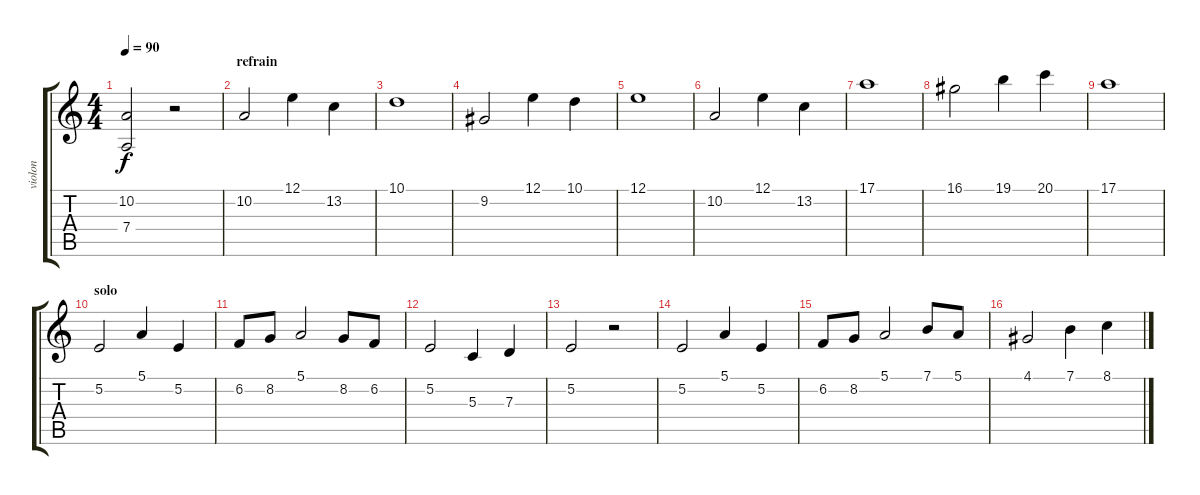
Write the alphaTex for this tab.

\track ("violon" "violon") {instrument violin}
\staff {score tabs}
\tuning (E4 B3 G3 D3 A2 E2) {hide}
\ts (4 4)
\tempo 90
\clef g2
\ks aminor
(10.2 7.4).2{dy f} r.2 |
\section ("" "refrain")
10.2.2{volume 12} 12.1.4 13.2.4 |
10.1.1 |
9.2.2 12.1.4 10.1.4 |
12.1.1 |
10.2.2 12.1.4 13.2.4 |
17.1.1 |
16.1.2 19.1.4 20.1.4 |
17.1.1 |
\section ("" "solo")
5.2.2 5.1.4 5.2.4 |
6.2.8 8.2.8 5.1.2 8.2.8 6.2.8 |
5.2.2 5.3.4 7.3.4 |
5.2.2 r.2 |
5.2.2 5.1.4 5.2.4 |
6.2.8 8.2.8 5.1.2 7.1.8 5.1.8 |
4.1.2 7.1.4 8.1.4
